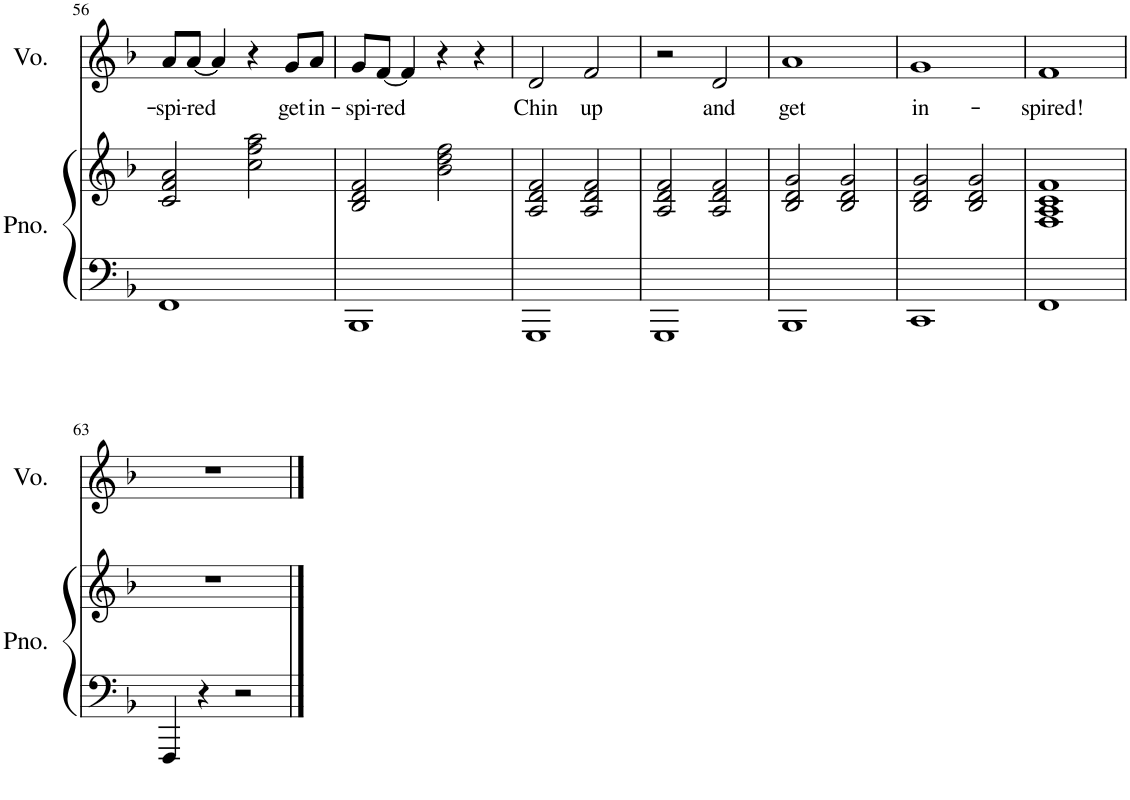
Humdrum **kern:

**kern	**kern	**kern	**text
*part2	*part2	*part1	*part1
*staff3	*staff2	*staff1	*staff1
*I"Piano	*	*I"Voice	*
*I'Pno.	*	*I'Vo.	*
!!LO:PB:g=z
*clefF4	*clefG2	*clefG2	*
*k[b-]	*k[b-]	*k[b-]	*
*M4/4	*M4/4	*M4/4	*
=56	=56	=56	=56
!	!	!	!LO:LY:b
1FF	2c/ 2f/ 2a/	8a/L	-spi-
!	!	!	!LO:LY:b
.	.	[8a/J	-red
.	.	4a/]	.
.	2cc\ 2ff\ 2aa\	4r	.
!	!	!	!LO:LY:b
.	.	8g/L	get
!	!	!	!LO:LY:b
.	.	8a/J	in-
=57	=57	=57	=57
!	!	!	!LO:LY:b
1BBB-	2B-/ 2d/ 2f/	8g/L	spi-
!	!	!	!LO:LY:b
.	.	[8f/J	-red
.	.	4f/]	.
.	2b-\ 2dd\ 2ff\	4r	.
.	.	4r	.
=58	=58	=58	=58
!	!	!	!LO:LY:b
1GGG	2A/ 2d/ 2f/	2d/	Chin
!	!	!	!LO:LY:b
.	2A/ 2d/ 2f/	2f/	up
=59	=59	=59	=59
1GGG	2A/ 2d/ 2f/	2r	.
!	!	!	!LO:LY:b
.	2A/ 2d/ 2f/	2d/	and
=60	=60	=60	=60
!	!	!	!LO:LY:b
1BBB-	2B-/ 2d/ 2g/	1a	get
.	2B-/ 2d/ 2g/	.	.
=61	=61	=61	=61
!	!	!	!LO:LY:b
1CC	2B-/ 2d/ 2g/	1g	in-
.	2B-/ 2d/ 2g/	.	.
=62	=62	=62	=62
!	!	!	!LO:LY:b
1FF	1F 1A 1c 1f	1f	-spired!
!!LO:LB:g=z
=63	=63	=63	=63
4FFF/	1r	1r	.
4r	.	.	.
2r	.	.	.
==	==	==	==
*-	*-	*-	*-
